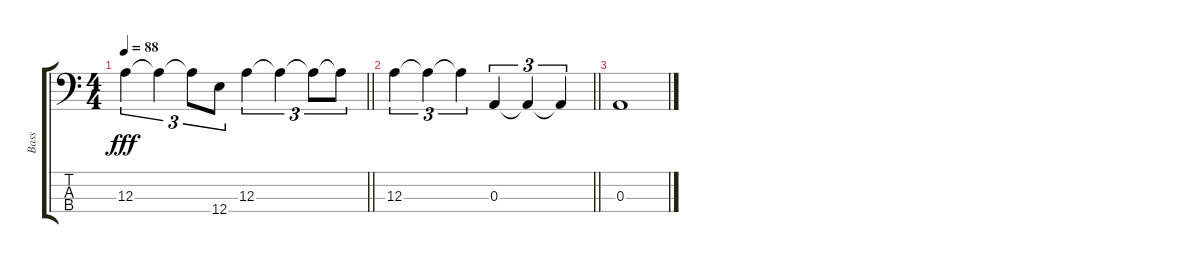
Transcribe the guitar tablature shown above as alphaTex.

\track ("Bass" "Bass") {instrument electricbassfinger}
\staff {score tabs}
\tuning (G2 D2 A1 E1) {hide}
\ts (4 4)
\tempo 88
\clef f4
\barLineRight lightlight
\ks c
12.3.4{tu (3 2) dy fff} 12.3{t}.4{tu (3 2)} 12.3{t}.8{tu (3 2)} 12.4.8{tu (3 2)} 12.3.4{tu (3 2)} 12.3{t}.4{tu (3 2)} 12.3{t}.8{tu (3 2)} 12.3{t}.8{tu (3 2)} |
\barLineRight lightlight
12.3.4{tu (3 2)} 12.3{t}.4{tu (3 2)} 12.3{t}.4{tu (3 2)} 0.3.4{tu (3 2)} 0.3{t}.4{tu (3 2)} 0.3{t}.4{tu (3 2)} |
0.3.1
